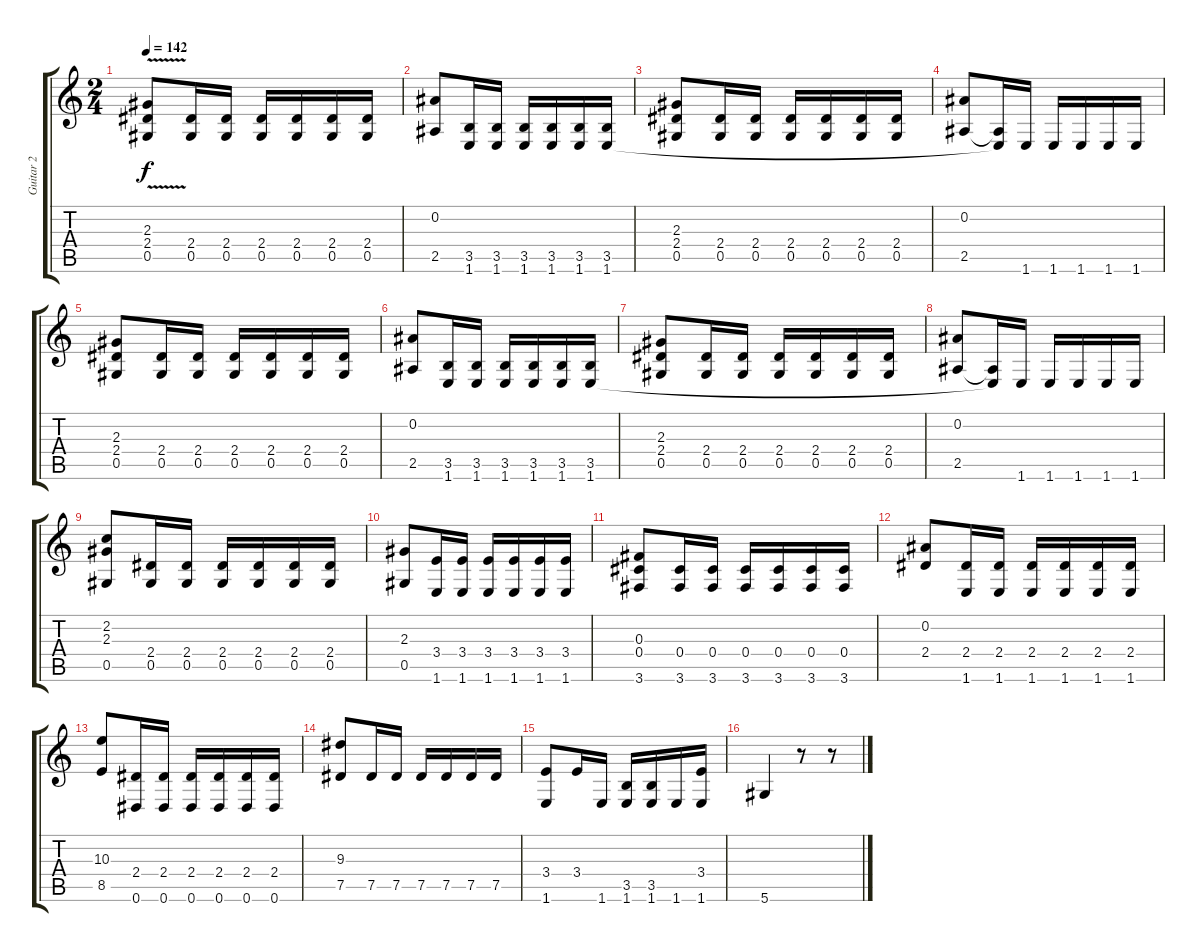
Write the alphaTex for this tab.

\track ("Guitar 2" "Guitar 2") {instrument distortionguitar}
\staff {score tabs}
\tuning (Eb4 Bb3 Gb3 Db3 Ab2 Eb2) {hide}
\ts (2 4)
\tempo 142
\clef g2
\ks c
(2.3{v} 2.4 0.5).8{dy f} (2.4 0.5).16 (2.4 0.5).16 (2.4 0.5).16 (2.4 0.5).16 (2.4 0.5).16 (2.4 0.5).16 |
(0.2 2.5).8 (3.5 1.6).16 (3.5 1.6).16 (3.5 1.6).16 (3.5 1.6).16 (3.5 1.6).16 (3.5 1.6).16 |
(2.3 2.4 0.5).8 (2.4 0.5).16 (2.4 0.5).16 (2.4 0.5).16 (2.4 0.5).16 (2.4 0.5).16 (2.4 0.5).16 |
(0.2 2.5).8 (2.5{t} 1.6{t}).16 1.6.16 1.6.16 1.6.16 1.6.16 1.6.16 |
(2.3 2.4 0.5).8 (2.4 0.5).16 (2.4 0.5).16 (2.4 0.5).16 (2.4 0.5).16 (2.4 0.5).16 (2.4 0.5).16 |
(0.2 2.5).8 (3.5 1.6).16 (3.5 1.6).16 (3.5 1.6).16 (3.5 1.6).16 (3.5 1.6).16 (3.5 1.6).16 |
(2.3 2.4 0.5).8 (2.4 0.5).16 (2.4 0.5).16 (2.4 0.5).16 (2.4 0.5).16 (2.4 0.5).16 (2.4 0.5).16 |
(0.2 2.5).8 (2.5{t} 1.6{t}).16 1.6.16 1.6.16 1.6.16 1.6.16 1.6.16 |
(2.2 2.3 0.5).8 (2.4 0.5).16 (2.4 0.5).16 (2.4 0.5).16 (2.4 0.5).16 (2.4 0.5).16 (2.4 0.5).16 |
(2.3 0.5).8 (3.4 1.6).16 (3.4 1.6).16 (3.4 1.6).16 (3.4 1.6).16 (3.4 1.6).16 (3.4 1.6).16 |
(0.3 0.4 3.6).8 (0.4 3.6).16 (0.4 3.6).16 (0.4 3.6).16 (0.4 3.6).16 (0.4 3.6).16 (0.4 3.6).16 |
(0.2 2.4).8 (2.4 1.6).16 (2.4 1.6).16 (2.4 1.6).16 (2.4 1.6).16 (2.4 1.6).16 (2.4 1.6).16 |
(10.3 8.5).8 (2.4 0.6).16 (2.4 0.6).16 (2.4 0.6).16 (2.4 0.6).16 (2.4 0.6).16 (2.4 0.6).16 |
(9.3 7.5).8 7.5.16 7.5.16 7.5.16 7.5.16 7.5.16 7.5.16 |
(3.4 1.6).8 3.4.16 1.6.16 (3.5 1.6).16 (3.5 1.6).16 1.6.16 (3.4 1.6).16 |
5.6.4 r.8 r.8
